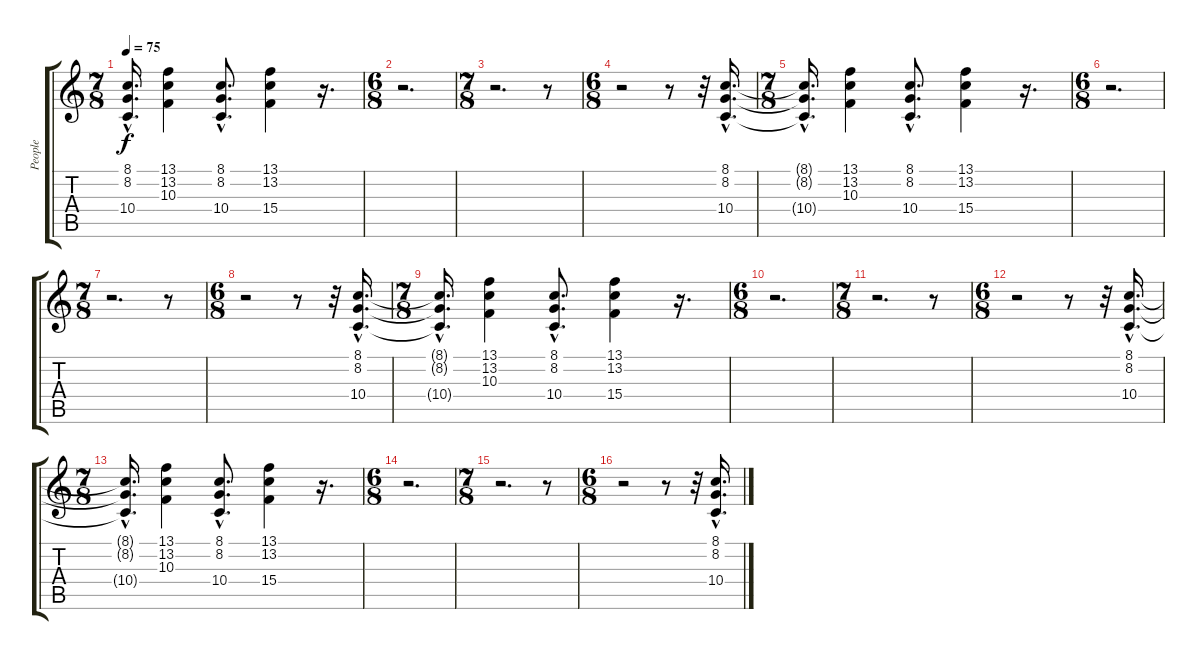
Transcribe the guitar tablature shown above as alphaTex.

\track ("People" "People") {instrument applause}
\staff {score tabs}
\tuning (E4 B3 G3 D3 A2 E2) {hide}
\ts (7 8)
\tempo 75
\clef g2
\ks c
(8.1{hac t} 8.2{t} 10.4{t}).16{d dy f} (13.1 13.2 10.3).4 (8.1{hac} 8.2 10.4).8{d} (13.1 13.2 15.4).4 r.16{d} |
\ts (6 8)
r.2{d} |
\ts (7 8)
r.2{d} r.8 |
\ts (6 8)
r.2 r.8 r.32 (8.1{hac} 8.2{hac} 10.4{hac}).16{d} |
\ts (7 8)
(8.1{hac t} 8.2{t} 10.4{t}).16{d} (13.1 13.2 10.3).4 (8.1{hac} 8.2 10.4).8{d} (13.1 13.2 15.4).4 r.16{d} |
\ts (6 8)
r.2{d} |
\ts (7 8)
r.2{d} r.8 |
\ts (6 8)
r.2 r.8 r.32 (8.1{hac} 8.2{hac} 10.4{hac}).16{d} |
\ts (7 8)
(8.1{hac t} 8.2{t} 10.4{t}).16{d} (13.1 13.2 10.3).4 (8.1{hac} 8.2 10.4).8{d} (13.1 13.2 15.4).4 r.16{d} |
\ts (6 8)
r.2{d} |
\ts (7 8)
r.2{d} r.8 |
\ts (6 8)
r.2 r.8 r.32 (8.1{hac} 8.2{hac} 10.4{hac}).16{d} |
\ts (7 8)
(8.1{hac t} 8.2{t} 10.4{t}).16{d} (13.1 13.2 10.3).4 (8.1{hac} 8.2 10.4).8{d} (13.1 13.2 15.4).4 r.16{d} |
\ts (6 8)
r.2{d} |
\ts (7 8)
r.2{d} r.8 |
\ts (6 8)
r.2 r.8 r.32 (8.1{hac} 8.2{hac} 10.4{hac}).16{d}
